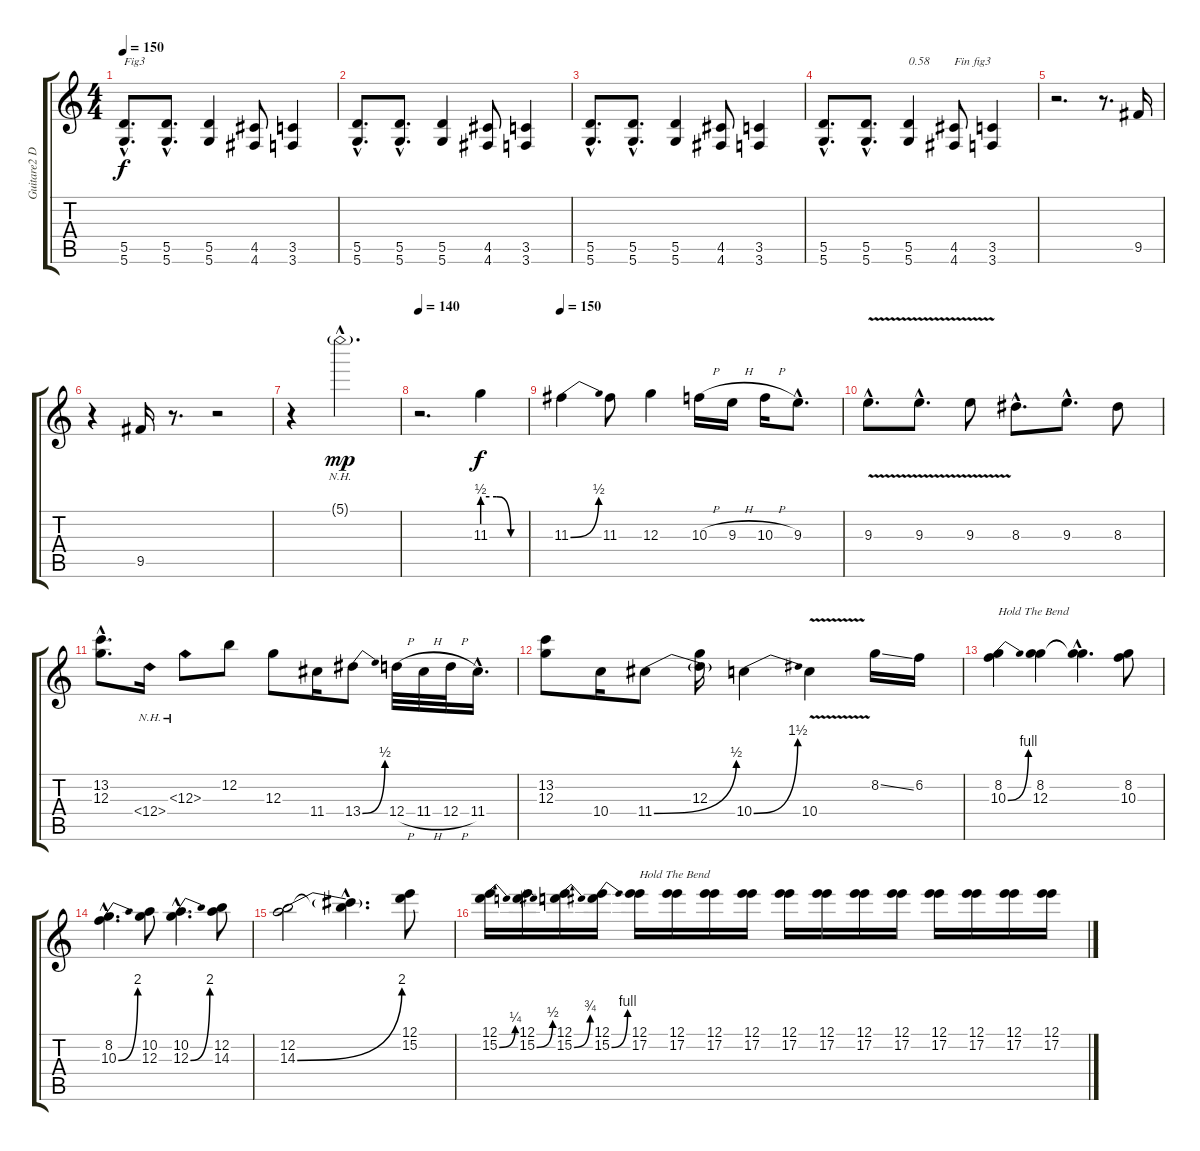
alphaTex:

\track ("Guitare2 Dr-D" "Guitare2 D") {instrument distortionguitar}
\staff {score tabs}
\tuning (E4 B3 G3 D3 A2 D2) {hide}
\ts (4 4)
\tempo 150
\clef g2
\ks c
(5.5{hac} 5.6{hac}).8{d txt "Fig3" dy f} (5.5{hac} 5.6{hac}).8{d} (5.5 5.6).4 (4.5 4.6).8 (3.5 3.6).4 |
(5.5{hac} 5.6{hac}).8{d} (5.5{hac} 5.6{hac}).8{d} (5.5 5.6).4 (4.5 4.6).8 (3.5 3.6).4 |
(5.5{hac} 5.6{hac}).8{d} (5.5{hac} 5.6{hac}).8{d} (5.5 5.6).4 (4.5 4.6).8 (3.5 3.6).4 |
(5.5{hac} 5.6{hac}).8{d} (5.5{hac} 5.6{hac}).8{d} (5.5 5.6).4{txt "0.58"} (4.5 4.6).8{txt "Fin fig3"} (3.5 3.6).4 |
r.2{d} r.8{d} 9.5.16 |
r.4 9.5.16 r.8{d} r.2 |
r.4 5.1{nh g hac}.2{d dy mp} |
\tempo 140
r.2{d} 11.3{be (custom 0 2 20 2 40 0 60 0)}.4{dy f} |
\tempo 150
11.3{be (bend 0 0 60 2)}.4 11.3.8 12.3.4 10.3{h}.16 9.3{h}.16 10.3{h}.16 9.3{hac}.8{d} |
9.3{v hac}.8{d} 9.3{v hac}.8{d} 9.3{v}.8 8.3{hac}.8{d} 9.3{hac}.8{d} 8.3.8 |
(13.2{hac} 12.3{hac}).8{d} 12.4{nh}.16 12.3{nh}.8 12.2.8 12.3.8 11.4.16 13.4{be (bend 0 0 60 2)}.8 12.4{h}.32 11.4{h}.32 12.4{h}.32 11.4{hac}.16{d} |
(13.2 12.3).8 10.4.16 11.4{be (bend 0 0 60 2)}.8 (12.3 11.4{t}).16 10.4{be (bend 0 0 60 6)}.4 10.4{v}.4 8.2{ss}.16 6.2.16 |
(8.2 10.3{be (bend 0 0 60 4)}).4{txt "Hold The Bend"} (8.2 12.3).4 (8.2{hac t} 12.3{hac t}).4{d} (8.2 10.3).8 |
(8.2{hac} 10.3{be (bend 0 0 60 8) hac}).4{d} (10.2 12.3).8 (10.2{hac} 12.3{be (bend 0 0 60 8) hac}).4{d} (12.2 14.3).8 |
(12.2 14.3{be (bend 0 0 60 8)}).2 (12.2{hac t} 14.3{hac t}).4{d} (12.1 15.2).8 |
(12.1 15.2{be (bend 0 0 60 1)}).16 (12.1 15.2{be (bend 0 0 60 2)}).16 (12.1 15.2{be (bend 0 0 60 3)}).16 (12.1 15.2{be (bend 0 0 60 4)}).16 (12.1 17.2).16{txt "Hold The Bend"} (12.1 17.2).16 (12.1 17.2).16 (12.1 17.2).16 (12.1 17.2).16 (12.1 17.2).16 (12.1 17.2).16 (12.1 17.2).16 (12.1 17.2).16 (12.1 17.2).16 (12.1 17.2).16 (12.1 17.2).16
